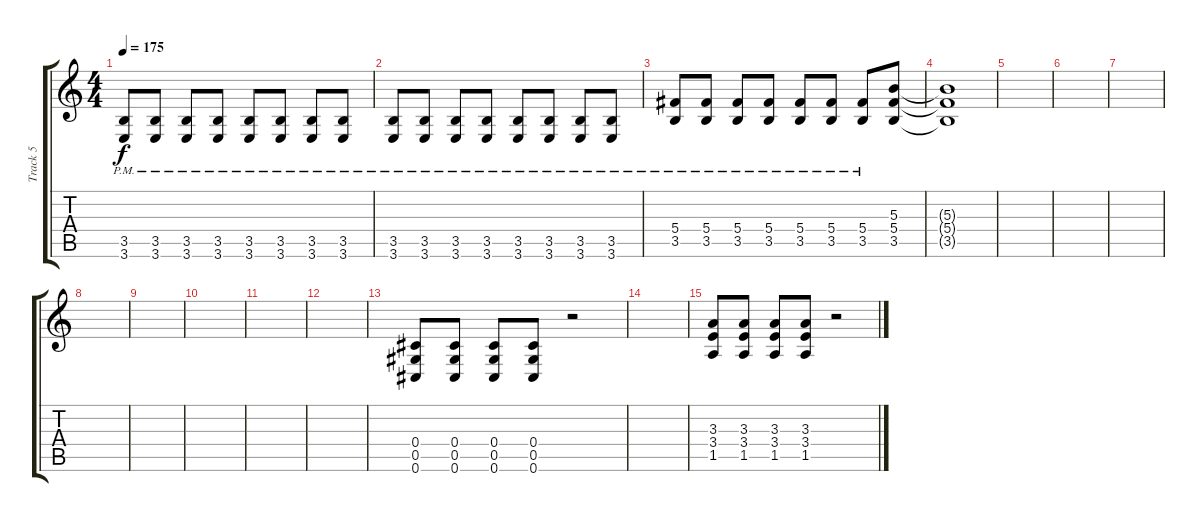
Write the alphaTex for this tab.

\track ("Track 5" "Track 5") {instrument distortionguitar}
\staff {score tabs}
\tuning (Eb4 Bb3 Gb3 Db3 Ab2 Db2) {hide}
\ts (4 4)
\tempo 175
\clef g2
\ks c
(3.5{pm} 3.6{pm}).8{dy f} (3.5{pm} 3.6{pm}).8 (3.5{pm} 3.6{pm}).8 (3.5{pm} 3.6{pm}).8 (3.5{pm} 3.6{pm}).8 (3.5{pm} 3.6{pm}).8 (3.5{pm} 3.6{pm}).8 (3.5{pm} 3.6{pm}).8 |
(3.5{pm} 3.6{pm}).8 (3.5{pm} 3.6{pm}).8 (3.5{pm} 3.6{pm}).8 (3.5{pm} 3.6{pm}).8 (3.5{pm} 3.6{pm}).8 (3.5{pm} 3.6{pm}).8 (3.5{pm} 3.6{pm}).8 (3.5{pm} 3.6{pm}).8 |
(5.4{pm} 3.5{pm}).8 (5.4{pm} 3.5{pm}).8 (5.4{pm} 3.5{pm}).8 (5.4{pm} 3.5{pm}).8 (5.4{pm} 3.5{pm}).8 (5.4{pm} 3.5{pm}).8 (5.4{pm} 3.5{pm}).8 (5.3 5.4 3.5).8 |
(5.3{t} 5.4{t} 3.5{t}).1 |
|
|
|
|
|
|
|
|
(0.4 0.5 0.6).8 (0.4 0.5 0.6).8 (0.4 0.5 0.6).8 (0.4 0.5 0.6).8 r.2 |
|
(3.3 3.4 1.5).8 (3.3 3.4 1.5).8 (3.3 3.4 1.5).8 (3.3 3.4 1.5).8 r.2
